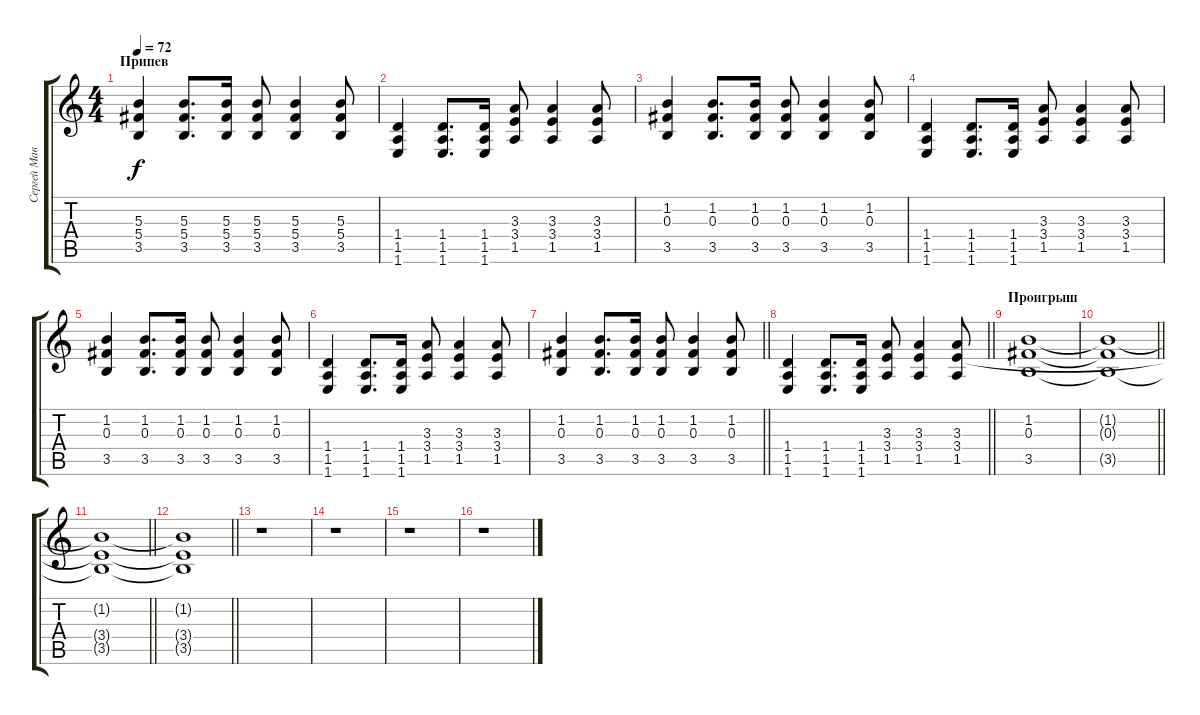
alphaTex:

\track ("Сергей Маврин (Solo)" "Сергей Мав") {instrument distortionguitar}
\staff {score tabs}
\tuning (Eb4 Bb3 Gb3 Db3 Ab2 Eb2) {hide}
\ts (4 4)
\section ("" "Припев")
\tempo 72
\clef g2
\ks c
(5.3 5.4 3.5).4{dy f volume 11 instrument distortionguitar} (5.3 5.4 3.5).8{d} (5.3 5.4 3.5).16 (5.3 5.4 3.5).8 (5.3 5.4 3.5).4 (5.3 5.4 3.5).8 |
(1.4 1.5 1.6).4 (1.4 1.5 1.6).8{d} (1.4 1.5 1.6).16 (3.3 3.4 1.5).8 (3.3 3.4 1.5).4 (3.3 3.4 1.5).8 |
(1.2 0.3 3.5).4 (1.2 0.3 3.5).8{d} (1.2 0.3 3.5).16 (1.2 0.3 3.5).8 (1.2 0.3 3.5).4 (1.2 0.3 3.5).8 |
(1.4 1.5 1.6).4 (1.4 1.5 1.6).8{d} (1.4 1.5 1.6).16 (3.3 3.4 1.5).8 (3.3 3.4 1.5).4 (3.3 3.4 1.5).8 |
(1.2 0.3 3.5).4 (1.2 0.3 3.5).8{d} (1.2 0.3 3.5).16 (1.2 0.3 3.5).8 (1.2 0.3 3.5).4 (1.2 0.3 3.5).8 |
(1.4 1.5 1.6).4 (1.4 1.5 1.6).8{d} (1.4 1.5 1.6).16 (3.3 3.4 1.5).8 (3.3 3.4 1.5).4 (3.3 3.4 1.5).8 |
\barLineRight lightlight
(1.2 0.3 3.5).4 (1.2 0.3 3.5).8{d} (1.2 0.3 3.5).16 (1.2 0.3 3.5).8 (1.2 0.3 3.5).4 (1.2 0.3 3.5).8 |
\barLineRight lightlight
(1.4 1.5 1.6).4 (1.4 1.5 1.6).8{d} (1.4 1.5 1.6).16 (3.3 3.4 1.5).8 (3.3 3.4 1.5).4 (3.3 3.4 1.5).8 |
\section ("" "Проигрыш")
(1.2 0.3 3.5).1{volume 0} |
\barLineRight lightlight
(1.2{t} 0.3{t} 3.5{t}).1 |
\barLineRight lightlight
(1.2{t} 3.4{t} 3.5{t}).1 |
\barLineRight lightlight
(1.2{t} 3.4{t} 3.5{t}).1 |
r.1 |
r.1 |
r.1 |
r.1
